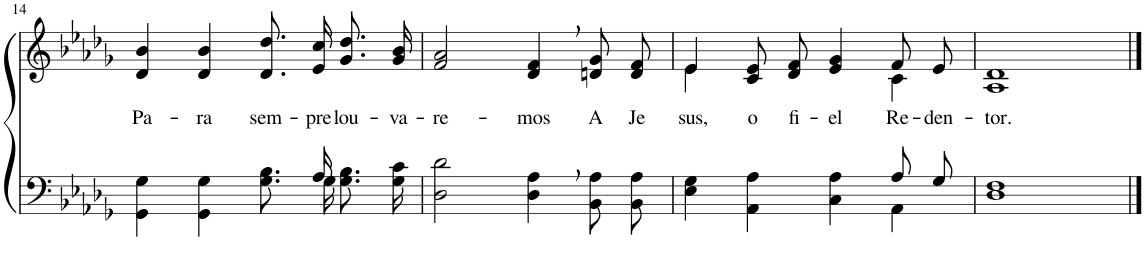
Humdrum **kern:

**kern	**kern	**text
*part2	*part1	*part1
*staff2	*staff1	*staff1
*I"Parte III e IV	*I"Parte I e II	*
!!LO:PB:g=z
*clefF4	*clefG2	*
*Trd-1c-2	*Trd-1c-2	*
*k[b-e-a-d-g-]	*k[b-e-a-d-g-]	*
*M4/4	*M4/4	*
*met(c)	*met(c)	*
=14	=14	=14
*^	*	*
!	!	!	!LO:LY:b
2ryy	4GG-\ 4G-\	4d-/ 4b-/	-Pa-
!	!	!	!LO:LY:b
.	4GG-\ 4G-\	4d-/ 4b-/	-ra
!	!	!	!LO:LY:b
8.ryy	8.G-\ 8.B-\L	8.d-/ 8.dd-/L	sem-
!	!	!	!LO:LY:b
16A-/	16G-\Jk	16e-/ 16cc/Jk	-pre
!	!	!	!LO:LY:b
4ryy	8.G-\ 8.B-\L	8.g-/ 8.dd-/L	lou-
!	!	!	!LO:LY:b
.	16G-\ 16c\Jk	16g-/ 16b-/Jk	-va-
=15	=15	=15	=15
!	!	!	!LO:LY:b
*v	*v	*	*
2D-\ 2d-\	2f/ 2a-/	-re-
!	!	!LO:LY:b
4D-\, 4A-\,	4d-/, 4f/,	-mos
!	!	!LO:LY:b
8BB-\ 8A-\L	8dn/ 8g-/L	A
!	!	!LO:LY:b
8BB-\ 8A-\J	8d/ 8f/J	Je-
=16	=16	=16
*^	*^	*
!	!	!	!	!LO:LY:b
2.ryy	4E-\ 4G-\	4e-/	4e-\	sus,
!	!	!	!	!LO:LY:b
.	4AA-\ 4A-\	8c/ 8e-/L	2ryy	o
!	!	!	!	!LO:LY:b
.	.	8d-/ 8f/J	.	fi-
!	!	!	!	!LO:LY:b
.	4C\ 4A-\	4e-/ 4g-/	.	-el
!	!	!	!	!LO:LY:b
8A-/L	4AA-\	8f/L	4c\	Re-
!	!	!	!	!LO:LY:b
8G-/J	.	8e-/J	.	-den-
*v	*v	*	*	*
*	*v	*v	*
=17	=17	=17
!	!	!LO:LY:b
1D- 1F	1A- 1d-	-tor.
==	==	==
*-	*-	*-
